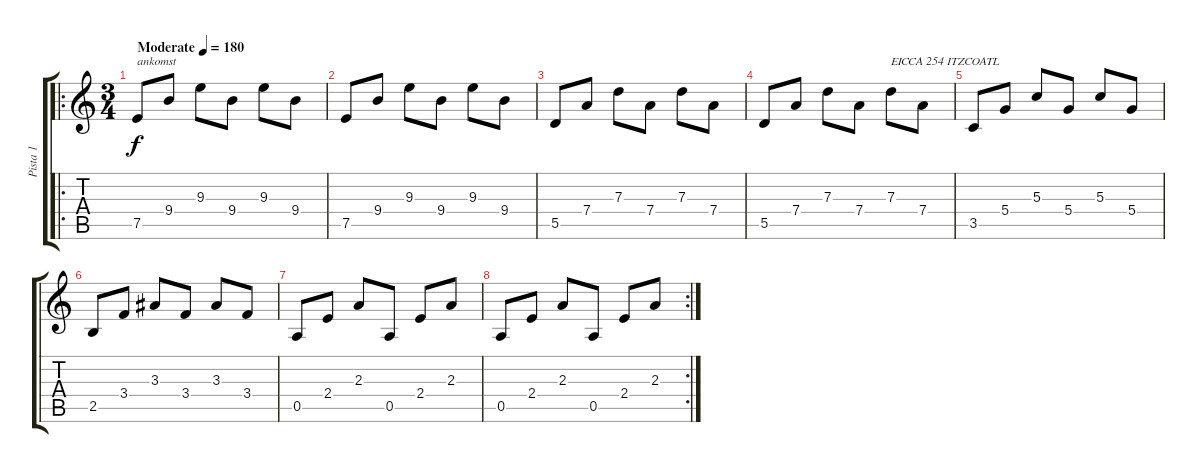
\track ("Pista 1" "Pista 1") {instrument distortionguitar}
\staff {score tabs}
\tuning (E4 B3 G3 D3 A2 E2) {hide}
\ro
\ts (3 4)
\tempo (180 "Moderate")
\clef g2
\ks c
7.5.8{txt "ankomst" dy f instrument distortionguitar} 9.4.8 9.3.8 9.4.8 9.3.8 9.4.8 |
7.5.8 9.4.8 9.3.8 9.4.8 9.3.8 9.4.8 |
5.5.8 7.4.8 7.3.8 7.4.8 7.3.8 7.4.8 |
5.5.8 7.4.8 7.3.8 7.4.8 7.3.8{txt "EICCA 254 ITZCOATL"} 7.4.8 |
3.5.8 5.4.8 5.3.8 5.4.8 5.3.8 5.4.8 |
2.5.8 3.4.8 3.3.8 3.4.8 3.3.8 3.4.8 |
0.5.8 2.4.8 2.3.8 0.5.8 2.4.8 2.3.8 |
\rc 2
0.5.8 2.4.8 2.3.8 0.5.8 2.4.8 2.3.8
